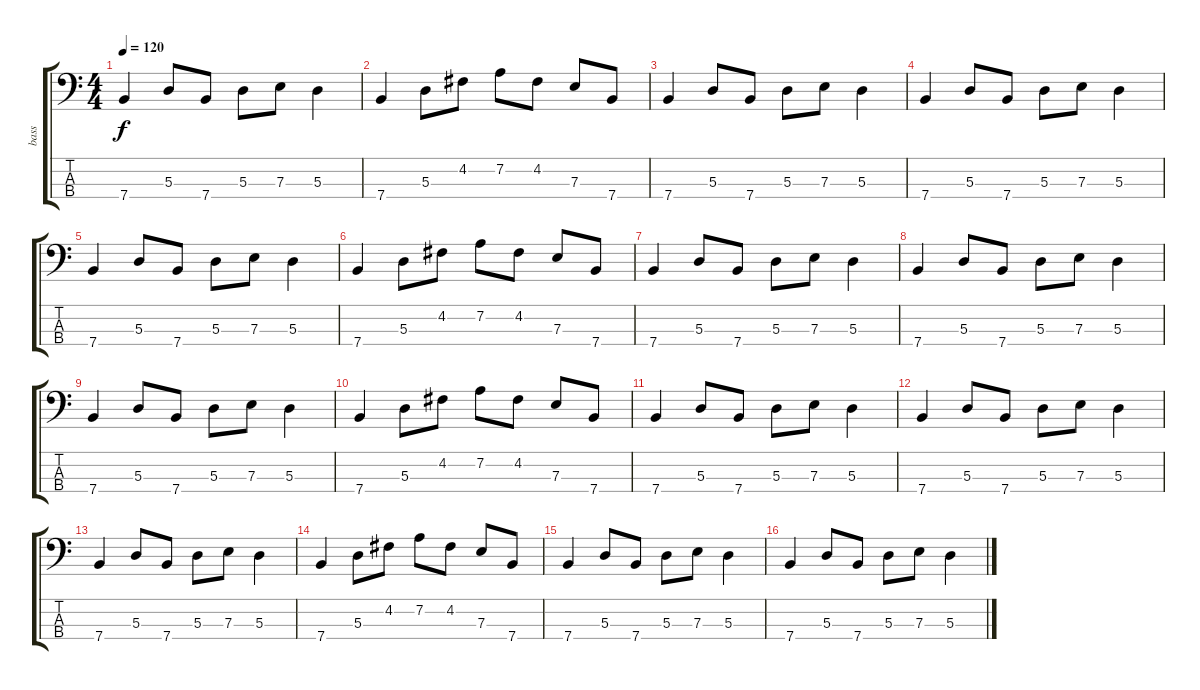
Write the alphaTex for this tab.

\track ("bass" "bass") {instrument electricbassfinger}
\staff {score tabs}
\tuning (G2 D2 A1 E1) {hide}
\ts (4 4)
\tempo 120
\clef f4
\ks c
7.4.4{dy f} 5.3.8 7.4.8 5.3.8 7.3.8 5.3.4 |
7.4.4 5.3.8 4.2.8 7.2.8 4.2.8 7.3.8 7.4.8 |
7.4.4 5.3.8 7.4.8 5.3.8 7.3.8 5.3.4 |
7.4.4 5.3.8 7.4.8 5.3.8 7.3.8 5.3.4 |
7.4.4 5.3.8 7.4.8 5.3.8 7.3.8 5.3.4 |
7.4.4 5.3.8 4.2.8 7.2.8 4.2.8 7.3.8 7.4.8 |
7.4.4 5.3.8 7.4.8 5.3.8 7.3.8 5.3.4 |
7.4.4 5.3.8 7.4.8 5.3.8 7.3.8 5.3.4 |
7.4.4 5.3.8 7.4.8 5.3.8 7.3.8 5.3.4 |
7.4.4 5.3.8 4.2.8 7.2.8 4.2.8 7.3.8 7.4.8 |
7.4.4 5.3.8 7.4.8 5.3.8 7.3.8 5.3.4 |
7.4.4 5.3.8 7.4.8 5.3.8 7.3.8 5.3.4 |
7.4.4 5.3.8 7.4.8 5.3.8 7.3.8 5.3.4 |
7.4.4 5.3.8 4.2.8 7.2.8 4.2.8 7.3.8 7.4.8 |
7.4.4 5.3.8 7.4.8 5.3.8 7.3.8 5.3.4 |
7.4.4 5.3.8 7.4.8 5.3.8 7.3.8 5.3.4
